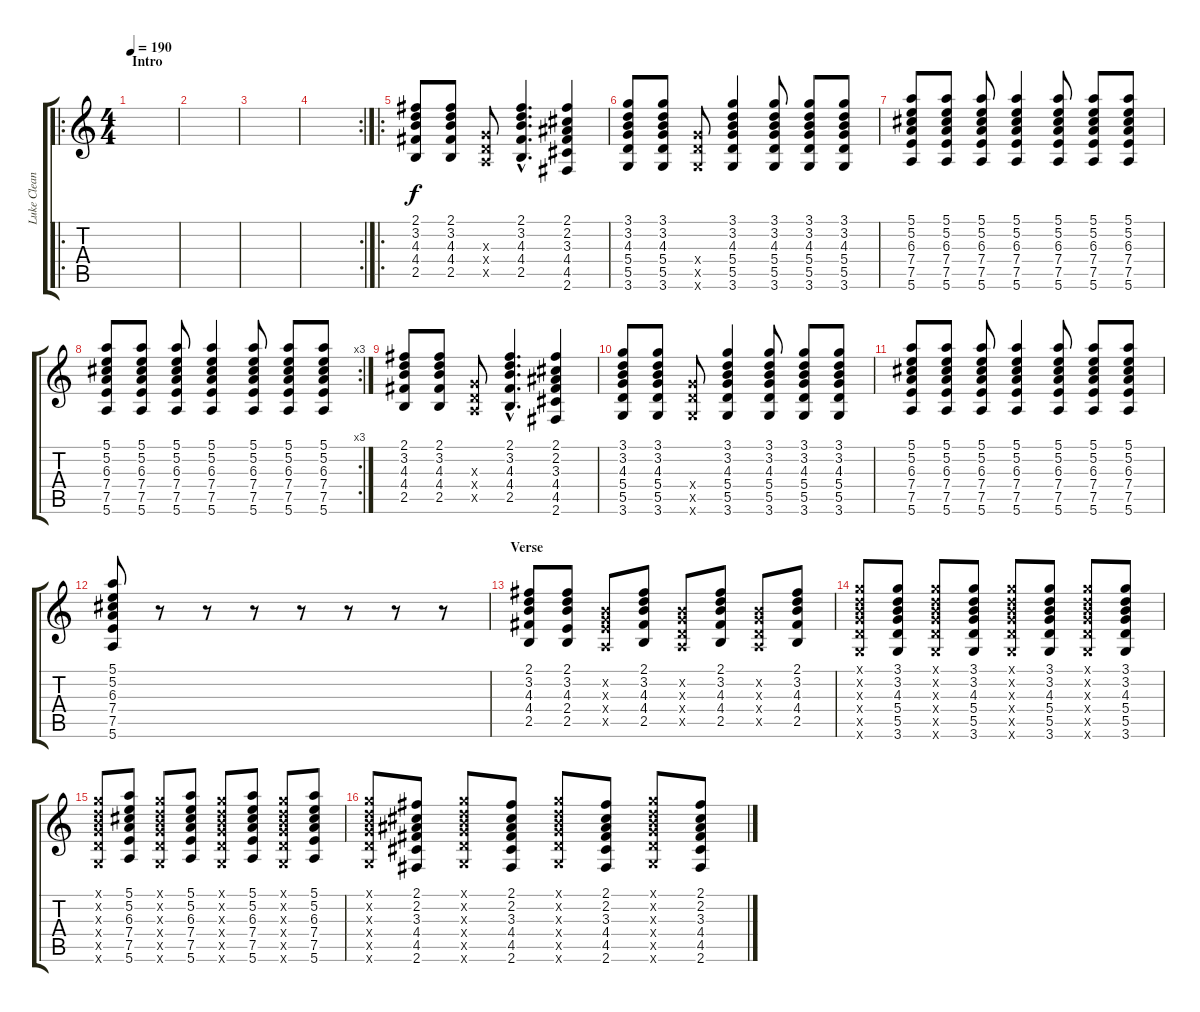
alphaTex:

\track ("Luke Clean" "Luke Clean") {instrument electricguitarclean}
\staff {score tabs}
\tuning (E4 B3 G3 D3 A2 E2) {hide}
\ro
\ts (4 4)
\section ("" "Intro")
\tempo 190
\clef g2
\ks c
|
|
|
\rc 2
|
\ro
(2.1 3.2 4.3 4.4 2.5).8 (2.1 3.2 4.3 4.4 2.5).8 (0.3{x} 0.4{x} 0.5{x}).8 (2.1{hac} 3.2{hac} 4.3{hac} 4.4{hac} 2.5{hac}).4{d} (2.1 2.2 3.3 4.4 4.5 2.6).4 |
(3.1 3.2 4.3 5.4 5.5 3.6).8 (3.1 3.2 4.3 5.4 5.5 3.6).8 (5.4{x} 5.5{x} 3.6{x}).8 (3.1 3.2 4.3 5.4 5.5 3.6).4 (3.1 3.2 4.3 5.4 5.5 3.6).8 (3.1 3.2 4.3 5.4 5.5 3.6).8 (3.1 3.2 4.3 5.4 5.5 3.6).8 |
(5.1 5.2 6.3 7.4 7.5 5.6).8 (5.1 5.2 6.3 7.4 7.5 5.6).8 (5.1 5.2 6.3 7.4 7.5 5.6).8 (5.1 5.2 6.3 7.4 7.5 5.6).4 (5.1 5.2 6.3 7.4 7.5 5.6).8 (5.1 5.2 6.3 7.4 7.5 5.6).8 (5.1 5.2 6.3 7.4 7.5 5.6).8 |
\rc 3
(5.1 5.2 6.3 7.4 7.5 5.6).8 (5.1 5.2 6.3 7.4 7.5 5.6).8 (5.1 5.2 6.3 7.4 7.5 5.6).8 (5.1 5.2 6.3 7.4 7.5 5.6).4 (5.1 5.2 6.3 7.4 7.5 5.6).8 (5.1 5.2 6.3 7.4 7.5 5.6).8 (5.1 5.2 6.3 7.4 7.5 5.6).8 |
(2.1 3.2 4.3 4.4 2.5).8 (2.1 3.2 4.3 4.4 2.5).8 (0.3{x} 0.4{x} 0.5{x}).8 (2.1{hac} 3.2{hac} 4.3{hac} 4.4{hac} 2.5{hac}).4{d} (2.1 2.2 3.3 4.4 4.5 2.6).4 |
(3.1 3.2 4.3 5.4 5.5 3.6).8 (3.1 3.2 4.3 5.4 5.5 3.6).8 (5.4{x} 5.5{x} 3.6{x}).8 (3.1 3.2 4.3 5.4 5.5 3.6).4 (3.1 3.2 4.3 5.4 5.5 3.6).8 (3.1 3.2 4.3 5.4 5.5 3.6).8 (3.1 3.2 4.3 5.4 5.5 3.6).8 |
(5.1 5.2 6.3 7.4 7.5 5.6).8 (5.1 5.2 6.3 7.4 7.5 5.6).8 (5.1 5.2 6.3 7.4 7.5 5.6).8 (5.1 5.2 6.3 7.4 7.5 5.6).4 (5.1 5.2 6.3 7.4 7.5 5.6).8 (5.1 5.2 6.3 7.4 7.5 5.6).8 (5.1 5.2 6.3 7.4 7.5 5.6).8 |
(5.1 5.2 6.3 7.4 7.5 5.6).8 r.8 r.8 r.8 r.8 r.8 r.8 r.8 |
\section ("" "Verse")
(2.1 3.2 4.3 4.4 2.5).8 (2.1 3.2 4.3 2.4 2.5).8 (0.2{x} 0.3{x} 2.4{x} 0.5{x}).8 (2.1 3.2 4.3 4.4 2.5).8 (0.2{x} 0.3{x} 0.4{x} 0.5{x}).8 (2.1 3.2 4.3 4.4 2.5).8 (0.2{x} 0.3{x} 0.4{x} 0.5{x}).8 (2.1 3.2 4.3 4.4 2.5).8 |
(3.1{x} 3.2{x} 4.3{x} 5.4{x} 5.5{x} 3.6{x}).8 (3.1 3.2 4.3 5.4 5.5 3.6).8 (3.1{x} 3.2{x} 4.3{x} 5.4{x} 5.5{x} 3.6{x}).8 (3.1 3.2 4.3 5.4 5.5 3.6).8 (3.1{x} 3.2{x} 4.3{x} 5.4{x} 5.5{x} 3.6{x}).8 (3.1 3.2 4.3 5.4 5.5 3.6).8 (3.1{x} 3.2{x} 4.3{x} 5.4{x} 5.5{x} 3.6{x}).8 (3.1 3.2 4.3 5.4 5.5 3.6).8 |
(3.1{x} 3.2{x} 4.3{x} 5.4{x} 5.5{x} 3.6{x}).8 (5.1 5.2 6.3 7.4 7.5 5.6).8 (3.1{x} 3.2{x} 4.3{x} 5.4{x} 5.5{x} 3.6{x}).8 (5.1 5.2 6.3 7.4 7.5 5.6).8 (3.1{x} 3.2{x} 4.3{x} 5.4{x} 5.5{x} 3.6{x}).8 (5.1 5.2 6.3 7.4 7.5 5.6).8 (3.1{x} 3.2{x} 4.3{x} 5.4{x} 5.5{x} 3.6{x}).8 (5.1 5.2 6.3 7.4 7.5 5.6).8 |
(3.1{x} 3.2{x} 4.3{x} 5.4{x} 5.5{x} 3.6{x}).8 (2.1 2.2 3.3 4.4 4.5 2.6).8 (3.1{x} 3.2{x} 4.3{x} 5.4{x} 5.5{x} 3.6{x}).8 (2.1 2.2 3.3 4.4 4.5 2.6).8 (3.1{x} 3.2{x} 4.3{x} 5.4{x} 5.5{x} 3.6{x}).8 (2.1 2.2 3.3 4.4 4.5 2.6).8 (3.1{x} 3.2{x} 4.3{x} 5.4{x} 5.5{x} 3.6{x}).8 (2.1 2.2 3.3 4.4 4.5 2.6).8
